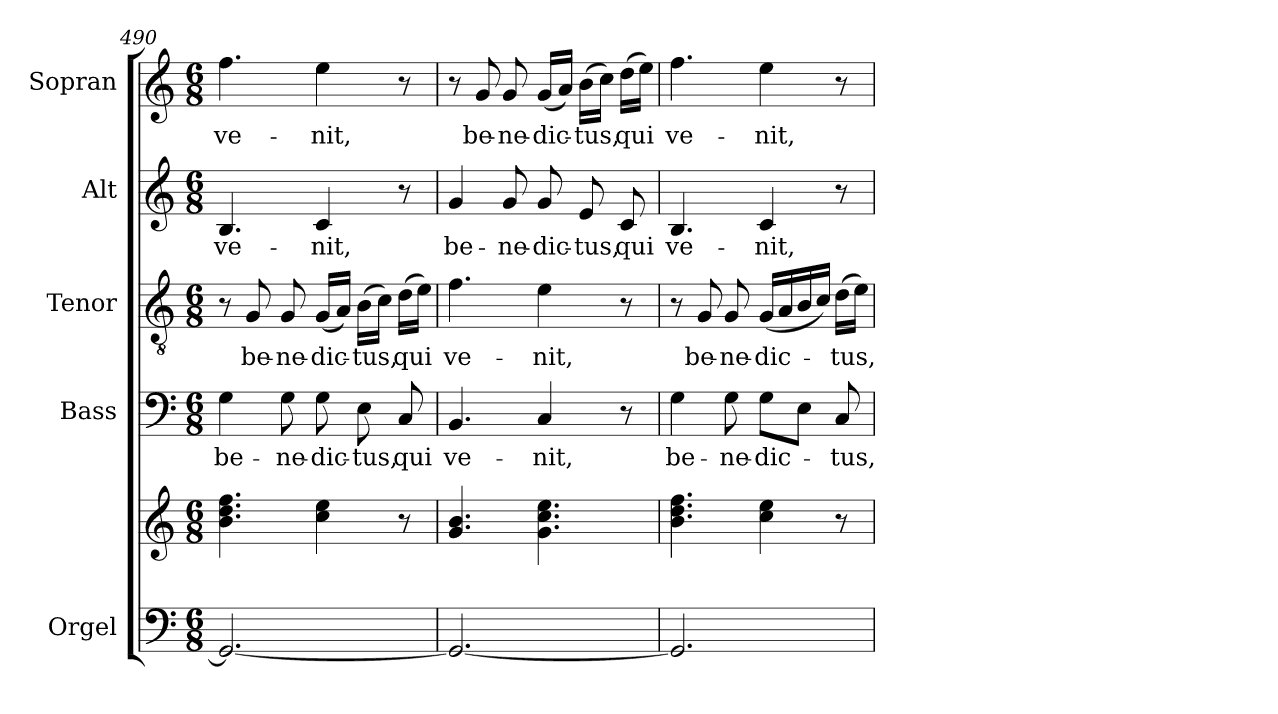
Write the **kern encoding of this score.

**kern	**kern	**kern	**text	**kern	**text	**kern	**text	**kern	**text
*part5	*part5	*part4	*part4	*part3	*part3	*part2	*part2	*part1	*part1
*staff6	*staff5	*staff4	*staff4	*staff3	*staff3	*staff2	*staff2	*staff1	*staff1
*I"Orgel	*	*I"Bass	*	*I"Tenor	*	*I"Alt	*	*I"Sopran	*
*I'Org.	*	*I'B	*	*I'T	*	*I'A	*	*I'S	*
*clefF4	*clefG2	*clefF4	*	*clefGv2	*	*clefG2	*	*clefG2	*
*k[]	*k[]	*k[]	*	*k[]	*	*k[]	*	*k[]	*
*C:	*C:	*C:	*	*C:	*	*C:	*	*C:	*
*M6/8	*M6/8	*M6/8	*	*M6/8	*	*M6/8	*	*M6/8	*
=490	=490	=490	=490	=490	=490	=490	=490	=490	=490
!	!	!	!LO:LY:b	!	!	!	!LO:LY:b	!	!LO:LY:b
2.GG/_	4.b\ 4.dd\ 4.ff\	4G\	be-	8r	.	4.B/	ve-	4.ff\	ve-
!	!	!	!	!	!LO:LY:b	!	!	!	!
.	.	.	.	8G/	be-	.	.	.	.
!	!	!	!LO:LY:b	!	!LO:LY:b	!	!	!	!
.	.	8G\	-ne-	8G/	-ne-	.	.	.	.
!	!	!	!LO:LY:b	!	!LO:LY:b	!	!LO:LY:b	!	!LO:LY:b
.	4cc\ 4ee\	8G\	-dic-	(<16G/LL	-dic-	4c/	-nit,	4ee\	-nit,
.	.	.	.	16A/JJ)	.	.	.	.	.
!	!	!	!LO:LY:b	!	!LO:LY:b	!	!	!	!
.	.	8E\	-tus,	(>16B\LL	-tus,	.	.	.	.
.	.	.	.	16c\JJ)	.	.	.	.	.
!	!	!	!LO:LY:b	!	!LO:LY:b	!	!	!	!
.	8r	8C/	qui	(>16d\LL	qui	8r	.	8r	.
.	.	.	.	16e\JJ)	.	.	.	.	.
=491	=491	=491	=491	=491	=491	=491	=491	=491	=491
!	!	!	!LO:LY:b	!	!LO:LY:b	!	!LO:LY:b	!	!
2.GG/_	4.g/ 4.b/	4.BB/	ve-	4.f\	ve-	4g/	be-	8r	.
!	!	!	!	!	!	!	!	!	!LO:LY:b
.	.	.	.	.	.	.	.	8g/	be-
!	!	!	!	!	!	!	!LO:LY:b	!	!LO:LY:b
.	.	.	.	.	.	8g/	-ne-	8g/	-ne-
!	!	!	!LO:LY:b	!	!LO:LY:b	!	!LO:LY:b	!	!LO:LY:b
.	4.g\ 4.cc\ 4.ee\	4C/	-nit,	4e\	-nit,	8g/	-dic-	(<16g/LL	-dic-
.	.	.	.	.	.	.	.	16a/JJ)	.
!	!	!	!	!	!	!	!LO:LY:b	!	!LO:LY:b
.	.	.	.	.	.	8e/	-tus,	(>16b\LL	-tus,
.	.	.	.	.	.	.	.	16cc\JJ)	.
!	!	!	!	!	!	!	!LO:LY:b	!	!LO:LY:b
.	.	8r	.	8r	.	8c/	qui	(>16dd\LL	qui
.	.	.	.	.	.	.	.	16ee\JJ)	.
=492	=492	=492	=492	=492	=492	=492	=492	=492	=492
!	!	!	!LO:LY:b	!	!	!	!LO:LY:b	!	!LO:LY:b
2.GG/]	4.b\ 4.dd\ 4.ff\	4G\	be-	8r	.	4.B/	ve-	4.ff\	ve-
!	!	!	!	!	!LO:LY:b	!	!	!	!
.	.	.	.	8G/	be-	.	.	.	.
!	!	!	!LO:LY:b	!	!LO:LY:b	!	!	!	!
.	.	8G\	-ne-	8G/	-ne-	.	.	.	.
!	!	!	!LO:LY:b	!	!LO:LY:b	!	!LO:LY:b	!	!LO:LY:b
.	4cc\ 4ee\	8G\L	-dic-	(<16G/LL	-dic-	4c/	-nit,	4ee\	-nit,
.	.	.	.	16A/	.	.	.	.	.
.	.	8E\J	.	16B/	.	.	.	.	.
.	.	.	.	16c/JJ)	.	.	.	.	.
!	!	!	!LO:LY:b	!	!LO:LY:b	!	!	!	!
.	8r	8C/	-tus,	(>16d\LL	-tus,	8r	.	8r	.
.	.	.	.	16e\JJ)	.	.	.	.	.
=	=	=	=	=	=	=	=	=	=
*-	*-	*-	*-	*-	*-	*-	*-	*-	*-
